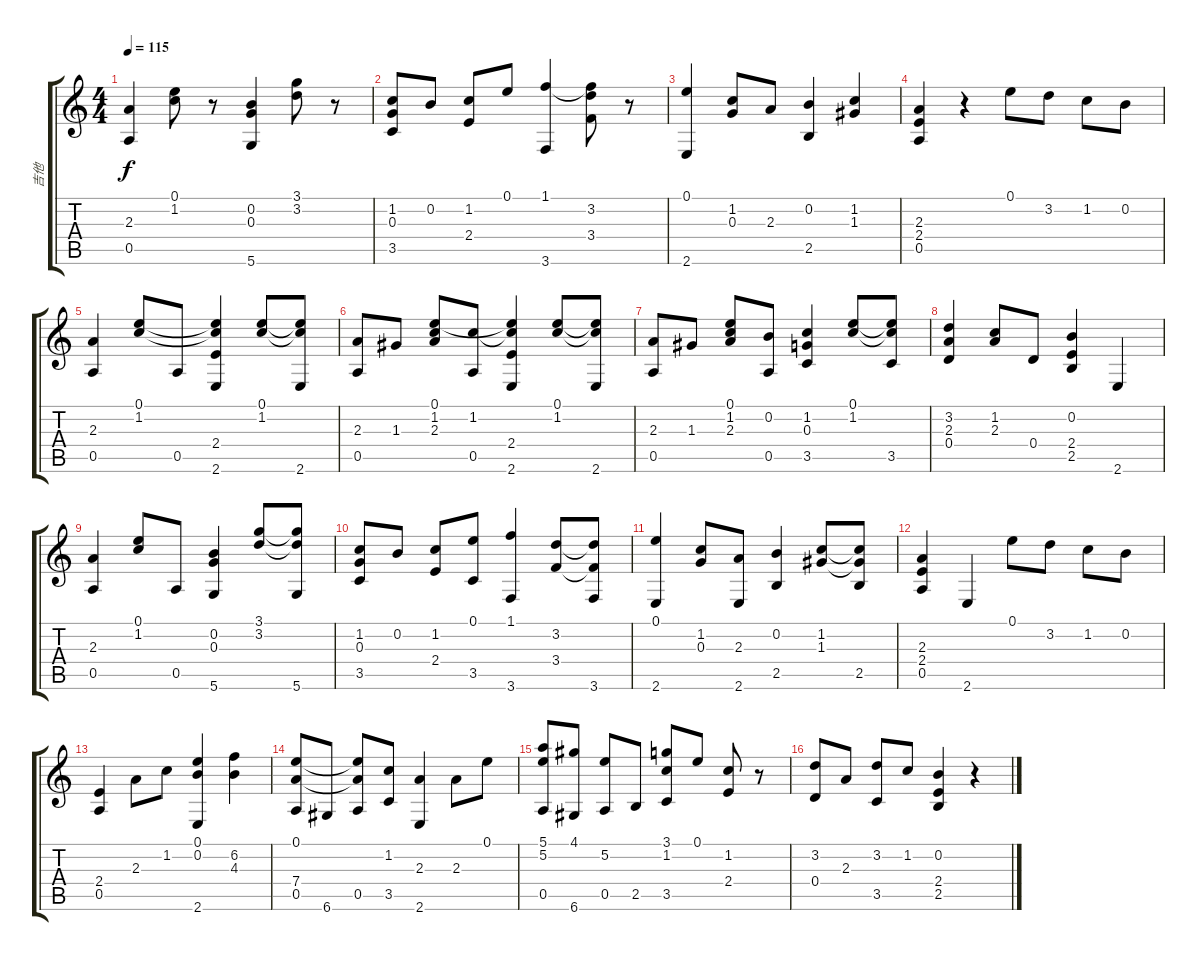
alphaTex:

\track ("吉他" "吉他") {instrument acousticguitarsteel}
\staff {score tabs}
\tuning (E4 B3 G3 D3 A2 D2) {hide}
\ts (4 4)
\tempo 115
\clef g2
\ks c
(2.3 0.5).4{dy f} (0.1 1.2).8 r.8 (0.2 0.3 5.6).4 (3.1 3.2).8 r.8 |
(1.2 0.3 3.5).8 0.2.8 (1.2 2.4).8 0.1.8 (1.1 3.6).4 (1.1{t} 3.2 3.4).8 r.8 |
(0.1 2.6).4 (1.2 0.3).8 2.3.8 (0.2 2.5).4 (1.2 1.3).4 |
(2.3 2.4 0.5).4 r.4 0.1.8 3.2.8 1.2.8 0.2.8 |
(2.3 0.5).4 (0.1 1.2).8 0.5.8 (0.1{t} 1.2{t} 2.4 2.6).4 (0.1 1.2).8 (0.1{t} 1.2{t} 2.6).8 |
(2.3 0.5).8 1.3.8 (0.1 1.2 2.3).8 (1.2 0.5).8 (0.1{t} 1.2{t} 2.4 2.6).4 (0.1 1.2).8 (0.1{t} 1.2{t} 2.6).8 |
(2.3 0.5).8 1.3.8 (0.1 1.2 2.3).8 (0.2 0.5).8 (1.2 0.3 3.5).4 (0.1 1.2).8 (0.1{t} 1.2{t} 3.5).8 |
(3.2 2.3 0.4).4 (1.2 2.3).8 0.4.8 (0.2 2.4 2.5).4 2.6.4 |
(2.3 0.5).4 (0.1 1.2).8 0.5.8 (0.2 0.3 5.6).4 (3.1 3.2).8 (3.1{t} 3.2{t} 5.6).8 |
(1.2 0.3 3.5).8 0.2.8 (1.2 2.4).8 (0.1 3.5).8 (1.1 3.6).4 (3.2 3.4).8 (3.2{t} 3.4{t} 3.6).8 |
(0.1 2.6).4 (1.2 0.3).8 (2.3 2.6).8 (0.2 2.5).4 (1.2 1.3).8 (1.2{t} 1.3{t} 2.5).8 |
(2.3 2.4 0.5).4 2.6.4 0.1.8 3.2.8 1.2.8 0.2.8 |
(2.4 0.5).4 2.3.8 1.2.8 (0.1 0.2 2.6).4 (6.2 4.3).4 |
(0.1 7.4 0.5).8 6.6.8 (0.1{t} 7.4{t} 0.5).8 (1.2 3.5).8 (2.3 2.6).4 2.3.8 0.1.8 |
(5.1 5.2 0.5).8 (4.1 6.6).8 (5.2 0.5).8 2.5.8 (3.1 1.2 3.5).8 0.1.8 (1.2 2.4).8 r.8 |
(3.2 0.4).8 2.3.8 (3.2 3.5).8 1.2.8 (0.2 2.4 2.5).4 r.4
